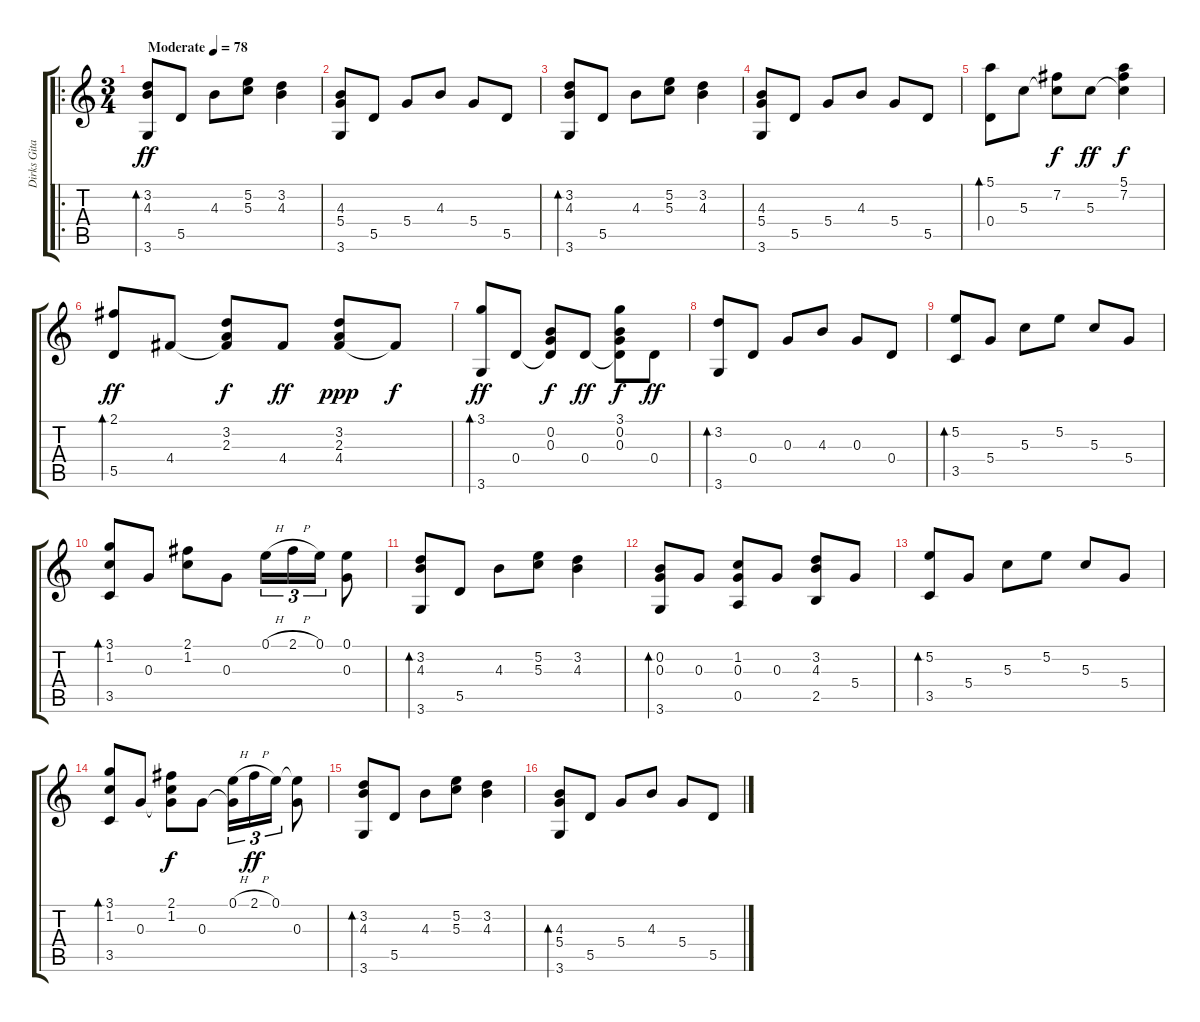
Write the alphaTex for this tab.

\track ("Dirks Gitarre" "Dirks Gita") {instrument acousticguitarnylon}
\staff {score tabs}
\tuning (E4 B3 G3 D3 A2 E2) {hide}
\ro
\ts (3 4)
\tempo (78 "Moderate")
\clef g2
\ks c
(3.2 4.3 3.6).8{bd 240 dy ff instrument acousticguitarnylon} 5.5.8 4.3.8 (5.2 5.3).8 (3.2 4.3).4 |
(4.3 5.4 3.6).8 5.5.8 5.4.8 4.3.8 5.4.8 5.5.8 |
(3.2 4.3 3.6).8{bd 240} 5.5.8 4.3.8 (5.2 5.3).8 (3.2 4.3).4 |
(4.3 5.4 3.6).8 5.5.8 5.4.8 4.3.8 5.4.8 5.5.8 |
(5.1 0.4).8{bd 240} 5.3.8 (7.2 5.3{t}).8{dy f} 5.3.8{dy ff} (5.1 7.2 5.3{t}).4{dy f} |
(2.1 5.5).8{bd 240 dy ff} 4.4.8 (3.2 2.3 4.4{t}).8{dy f} 4.4.8{dy ff} (3.2 2.3 4.4).8{dy ppp} 4.4{t}.8{dy f} |
(3.1 3.6).8{bd 240 dy ff} 0.4.8 (0.2 0.3 0.4{t}).8{dy f} 0.4.8{dy ff} (3.1 0.2 0.3 0.4{t}).8{dy f} 0.4.8{dy ff} |
(3.2 3.6).8{bd 240} 0.4.8 0.3.8 4.3.8 0.3.8 0.4.8 |
(5.2 3.5).8{bd 240} 5.4.8 5.3.8 5.2.8 5.3.8 5.4.8 |
(3.1 1.2 3.5).8{bd 240} 0.3.8 (2.1 1.2).8 0.3.8 0.1{h}.16{tu (3 2)} 2.1{h}.16{tu (3 2)} 0.1.16{tu (3 2)} (0.1 0.3).8 |
(3.2 4.3 3.6).8{bd 240} 5.5.8 4.3.8 (5.2 5.3).8 (3.2 4.3).4 |
(0.2 0.3 3.6).8{bd 240} 0.3.8 (1.2 0.3 0.5).8 0.3.8 (3.2 4.3 2.5).8 5.4.8 |
(5.2 3.5).8{bd 240} 5.4.8 5.3.8 5.2.8 5.3.8 5.4.8 |
(3.1 1.2 3.5).8{bd 240} 0.3.8 (2.1 1.2 0.3{t}).8{dy f} 0.3.8 (0.1{h} 0.3{t}).16{tu (3 2)} 2.1{h}.16{tu (3 2) dy ff} 0.1.16{tu (3 2)} (0.1{t} 0.3).8 |
(3.2 4.3 3.6).8{bd 240} 5.5.8 4.3.8 (5.2 5.3).8 (3.2 4.3).4 |
(4.3 5.4 3.6).8{bd 240} 5.5.8 5.4.8 4.3.8 5.4.8 5.5.8
